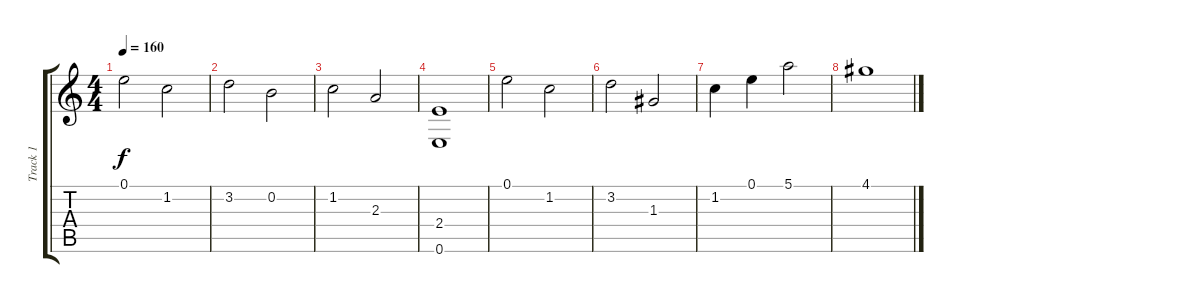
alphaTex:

\track ("Track 1" "Track 1") {instrument acousticguitarsteel}
\staff {score tabs}
\tuning (E4 B3 G3 D3 A2 E2) {hide}
\ts (4 4)
\tempo 160
\clef g2
\ks c
0.1.2{dy f} 1.2.2 |
3.2.2 0.2.2 |
1.2.2 2.3.2 |
(2.4 0.6).1 |
0.1.2 1.2.2 |
3.2.2 1.3.2 |
1.2.4 0.1.4 5.1.2 |
4.1.1
